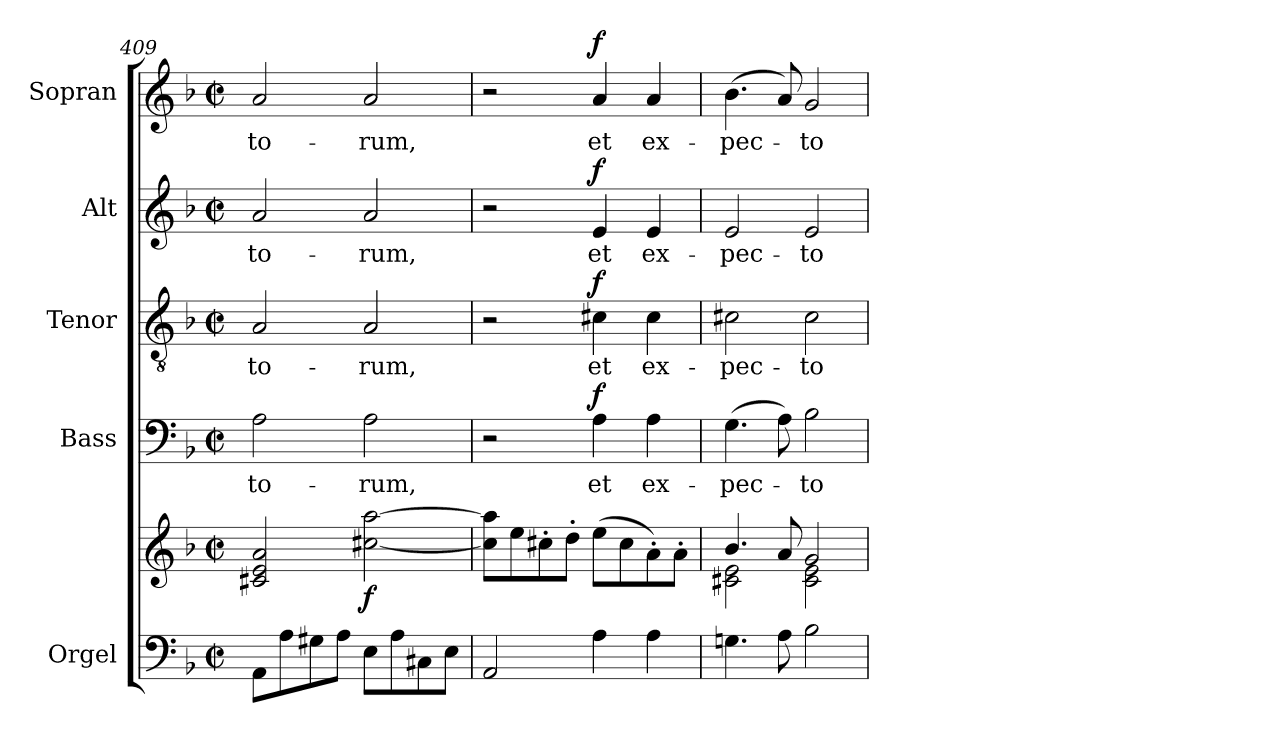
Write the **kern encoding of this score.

**kern	**kern	**dynam	**kern	**text	**dynam	**kern	**text	**dynam	**kern	**text	**dynam	**kern	**text	**dynam
*part5	*part5	*part5	*part4	*part4	*part4	*part3	*part3	*part3	*part2	*part2	*part2	*part1	*part1	*part1
*staff6	*staff5	*staff5/6	*staff4	*staff4	*staff4	*staff3	*staff3	*staff3	*staff2	*staff2	*staff2	*staff1	*staff1	*staff1
*I"Orgel	*	*	*I"Bass	*	*	*I"Tenor	*	*	*I"Alt	*	*	*I"Sopran	*	*
*I'Org.	*	*	*I'B.	*	*	*I'T.	*	*	*I'A.	*	*	*I'S.	*	*
*clefF4	*clefG2	*	*clefF4	*	*	*clefGv2	*	*	*clefG2	*	*	*clefG2	*	*
*k[b-]	*k[b-]	*	*k[b-]	*	*	*k[b-]	*	*	*k[b-]	*	*	*k[b-]	*	*
*F:	*F:	*	*F:	*	*	*F:	*	*	*F:	*	*	*F:	*	*
*M2/2	*M2/2	*	*M2/2	*	*	*M2/2	*	*	*M2/2	*	*	*M2/2	*	*
*met(c|)	*met(c|)	*	*met(c|)	*	*	*met(c|)	*	*	*met(c|)	*	*	*met(c|)	*	*
=409	=409	=409	=409	=409	=409	=409	=409	=409	=409	=409	=409	=409	=409	=409
!	!	!	!	!LO:LY:b	!	!	!LO:LY:b	!	!	!LO:LY:b	!	!	!LO:LY:b	!
8AA\L	2c#X/ 2e/ 2a/	.	2A\	-to-	.	2A/	-to-	.	2a/	-to-	.	2a/	-to-	.
8A\	.	.	.	.	.	.	.	.	.	.	.	.	.	.
8G#X\	.	.	.	.	.	.	.	.	.	.	.	.	.	.
8A\J	.	.	.	.	.	.	.	.	.	.	.	.	.	.
!	!	!LO:DY:b	!	!LO:LY:b	!	!	!LO:LY:b	!	!	!LO:LY:b	!	!	!LO:LY:b	!
8E\L	[2cc#X\ [2aa\	f	2A\	-rum,	.	2A/	-rum,	.	2a/	-rum,	.	2a/	-rum,	.
8A\	.	.	.	.	.	.	.	.	.	.	.	.	.	.
8C#X\	.	.	.	.	.	.	.	.	.	.	.	.	.	.
8E\J	.	.	.	.	.	.	.	.	.	.	.	.	.	.
=410	=410	=410	=410	=410	=410	=410	=410	=410	=410	=410	=410	=410	=410	=410
2AA/	8cc#\] 8aa\]L	.	2r	.	.	2r	.	.	2r	.	.	2r	.	.
.	8ee\	.	.	.	.	.	.	.	.	.	.	.	.	.
.	8cc#X'>\	.	.	.	.	.	.	.	.	.	.	.	.	.
.	8dd'>\J	.	.	.	.	.	.	.	.	.	.	.	.	.
!	!	!	!	!LO:LY:b	!LO:DY:a	!	!LO:LY:b	!LO:DY:a	!	!LO:LY:b	!LO:DY:a	!	!LO:LY:b	!LO:DY:a
4A\	(>8ee\L	.	4A\	et	f	4c#X\	et	f	4e/	et	f	4a/	et	f
.	8cc#\	.	.	.	.	.	.	.	.	.	.	.	.	.
!	!	!	!	!LO:LY:b	!	!	!LO:LY:b	!	!	!LO:LY:b	!	!	!LO:LY:b	!
4A\	8a'>\)	.	4A\	ex-	.	4c#\	ex-	.	4e/	ex-	.	4a/	ex-	.
.	8a'>\J	.	.	.	.	.	.	.	.	.	.	.	.	.
!!LO:LB:g=z
=411	=411	=411	=411	=411	=411	=411	=411	=411	=411	=411	=411	=411	=411	=411
*	*^	*	*	*	*	*	*	*	*	*	*	*	*	*
!	!	!	!	!	!LO:LY:b	!	!	!LO:LY:b	!	!	!LO:LY:b	!	!	!LO:LY:b	!
4.Gn\	4.b-/	2c#X\ 2e\	.	(>4.G\	-pec-	.	2c#X\	-pec-	.	2e/	-pec-	.	(>4.b-\	-pec-	.
8A\	8a/	.	.	8A\)	.	.	.	.	.	.	.	.	8a/)	.	.
!	!	!	!	!	!LO:LY:b	!	!	!LO:LY:b	!	!	!LO:LY:b	!	!	!LO:LY:b	!
2B-\	2g/	2c#\ 2e\	.	2B-\	-to	.	2c#\	-to	.	2e/	-to	.	2g/	-to	.
*	*v	*v	*	*	*	*	*	*	*	*	*	*	*	*	*
=	=	=	=	=	=	=	=	=	=	=	=	=	=	=
*-	*-	*-	*-	*-	*-	*-	*-	*-	*-	*-	*-	*-	*-	*-
